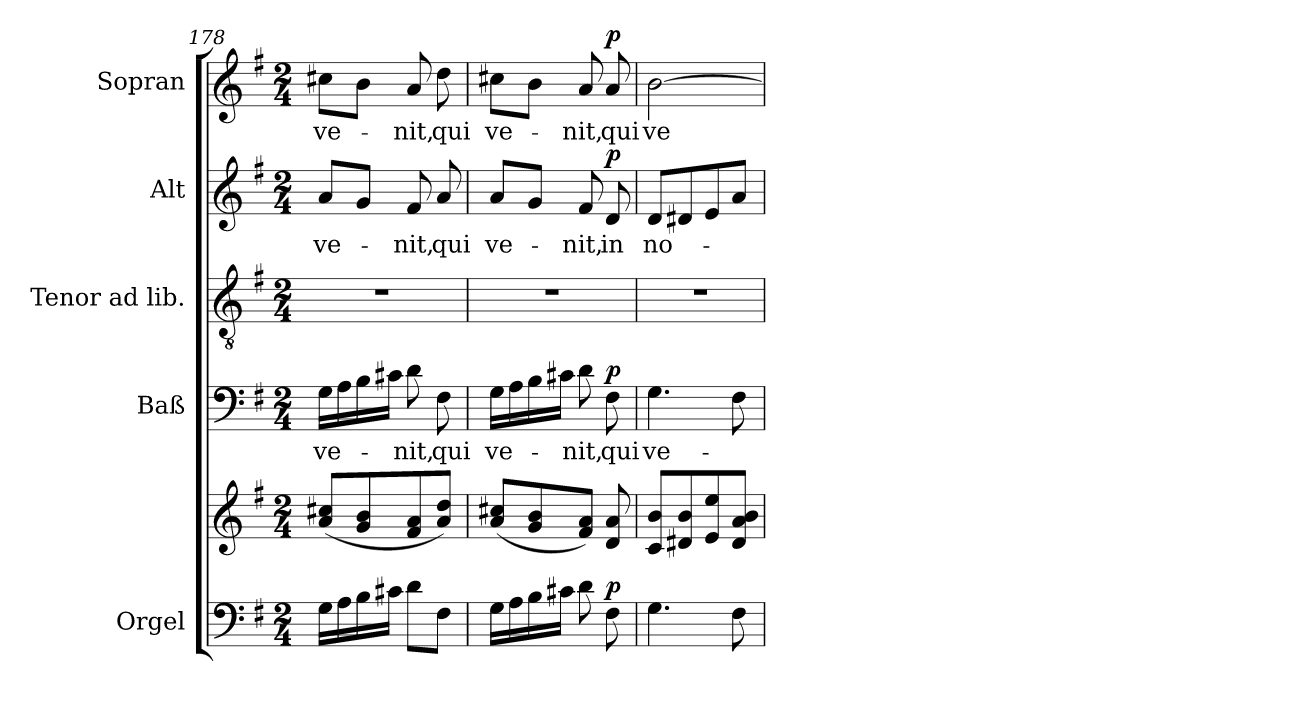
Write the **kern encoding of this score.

**kern	**kern	**dynam	**kern	**text	**dynam	**kern	**kern	**text	**dynam	**kern	**text	**dynam
*part5	*part5	*part5	*part4	*part4	*part4	*part3	*part2	*part2	*part2	*part1	*part1	*part1
*staff6	*staff5	*staff5/6	*staff4	*staff4	*staff4	*staff3	*staff2	*staff2	*staff2	*staff1	*staff1	*staff1
*I"Orgel	*	*	*I"Baß	*	*	*I"Tenor ad lib.	*I"Alt	*	*	*I"Sopran	*	*
*clefF4	*clefG2	*	*clefF4	*	*	*clefGv2	*clefG2	*	*	*clefG2	*	*
*k[f#]	*k[f#]	*	*k[f#]	*	*	*k[f#]	*k[f#]	*	*	*k[f#]	*	*
*G:	*G:	*	*G:	*	*	*G:	*G:	*	*	*G:	*	*
*M2/4	*M2/4	*	*M2/4	*	*	*M2/4	*M2/4	*	*	*M2/4	*	*
=178	=178	=178	=178	=178	=178	=178	=178	=178	=178	=178	=178	=178
!	!	!	!	!LO:LY:b	!	!	!	!LO:LY:b	!	!	!LO:LY:b	!
16G\LL	(<8a/ 8cc#X/L	.	16G\LL	ve-	.	2r	8a/L	ve-	.	8cc#X\L	ve-	.
16A\	.	.	16A\	.	.	.	.	.	.	.	.	.
16B\	8g/ 8b/	.	16B\	.	.	.	8g/J	.	.	8b\J	.	.
16c#X\JJ	.	.	16c#X\JJ	.	.	.	.	.	.	.	.	.
!	!	!	!	!LO:LY:b	!	!	!	!LO:LY:b	!	!	!LO:LY:b	!
8d\L	8f#/ 8a/	.	8d\	-nit,	.	.	8f#/	-nit,	.	8a/	-nit,	.
!	!	!	!	!LO:LY:b	!	!	!	!LO:LY:b	!	!	!LO:LY:b	!
8F#\J	8a/ 8dd/J)	.	8F#\	qui	.	.	8a/	qui	.	8dd\	qui	.
=179	=179	=179	=179	=179	=179	=179	=179	=179	=179	=179	=179	=179
!	!	!	!	!LO:LY:b	!	!	!	!LO:LY:b	!	!	!LO:LY:b	!
16G\LL	(<8a/ 8cc#X/L	.	16G\LL	ve-	.	2r	8a/L	ve-	.	8cc#X\L	ve-	.
16A\	.	.	16A\	.	.	.	.	.	.	.	.	.
16B\	8g/ 8b/	.	16B\	.	.	.	8g/J	.	.	8b\J	.	.
16c#X\JJ	.	.	16c#X\JJ	.	.	.	.	.	.	.	.	.
!	!	!	!	!LO:LY:b	!	!	!	!LO:LY:b	!	!	!LO:LY:b	!
8d\	8f#/ 8a/J)	.	8d\	-nit,	.	.	8f#/	-nit,	.	8a/	-nit,	.
!	!	!LO:DY:a=2	!	!LO:LY:b	!LO:DY:a	!	!	!LO:LY:b	!LO:DY:a	!	!LO:LY:b	!LO:DY:a
8F#\	8d/ 8a/	p	8F#\	qui	p	.	8d/	in	p	8a/	qui	p
!!LO:PB:g=z
=180	=180	=180	=180	=180	=180	=180	=180	=180	=180	=180	=180	=180
!	!	!	!	!LO:LY:b	!	!	!	!LO:LY:b	!	!	!LO:LY:b	!
4.G\	8c/ 8b/L	.	4.G\	ve-	.	2r	8d/L	no-	.	[2b\	ve-	.
.	8d#X/ 8b/	.	.	.	.	.	8d#X/	.	.	.	.	.
.	8e/ 8ee/	.	.	.	.	.	8e/	.	.	.	.	.
8F#\	8d#/ 8a/ 8b/J	.	8F#\	.	.	.	8a/J	.	.	.	.	.
=	=	=	=	=	=	=	=	=	=	=	=	=
*-	*-	*-	*-	*-	*-	*-	*-	*-	*-	*-	*-	*-
